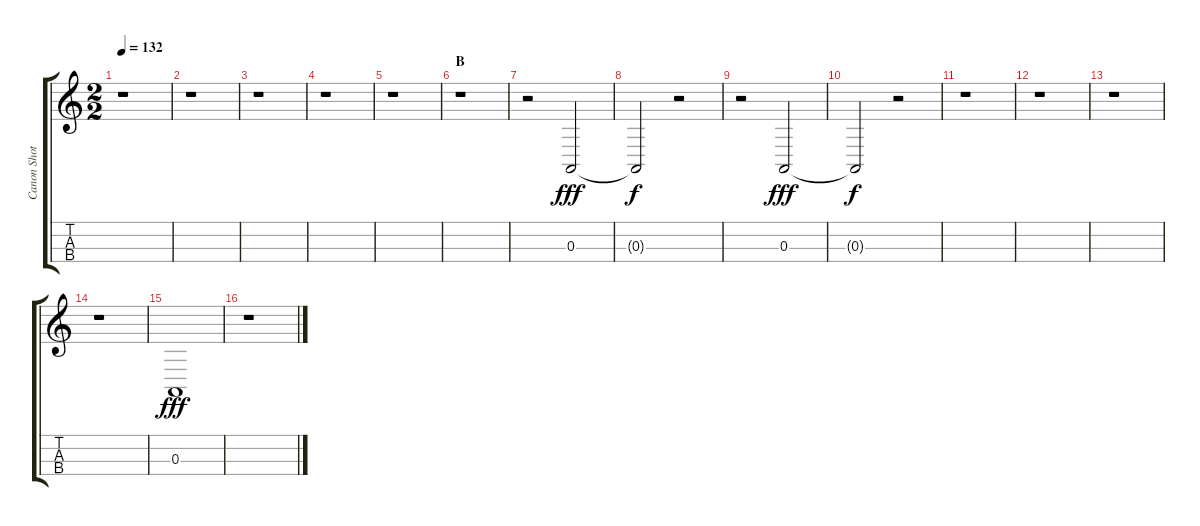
\track ("Canon Shots" "Canon Shot") {instrument gunshot}
\staff {score tabs}
\tuning (G3 D3 A2 E2) {hide}
\ts (2 2)
\tempo 132
\clef g2
\ks c
r.1{dy fff} |
r.1 |
r.1 |
r.1 |
r.1 |
\section ("" "B")
r.1 |
r.2 0.3.2 |
0.3{t}.2{dy f} r.2 |
r.2 0.3.2{dy fff} |
0.3{t}.2{dy f} r.2 |
r.1 |
r.1 |
r.1 |
r.1 |
0.3.1{dy fff} |
r.1
